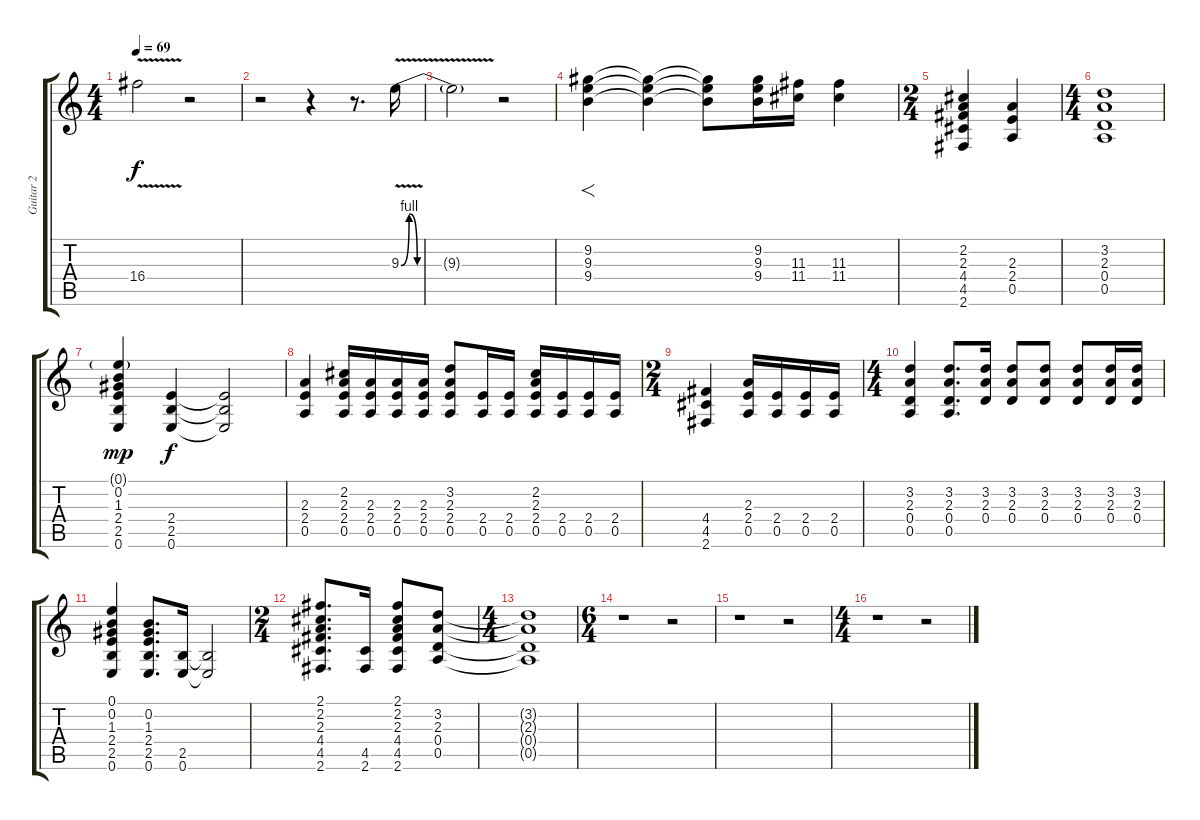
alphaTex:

\track ("Guitar 2" "Guitar 2") {instrument distortionguitar}
\staff {score tabs}
\tuning (E4 B3 G3 D3 A2 E2) {hide}
\ts (4 4)
\tempo 69
\clef g2
\ks c
16.4{v}.2{dy f} r.2 |
r.2 r.4 r.8{d} 9.3{be (custom 0 0 5 4 10 0 15 0 30 0 45 0 60 0) v}.16 |
9.3{t}.2 r.2 |
(9.2 9.3 9.4).4{f} (9.2{t} 9.3{t} 9.4{t}).4 (9.2{t} 9.3{t} 9.4{t}).8 (9.2 9.3 9.4).16 (11.3 11.4).16 (11.3 11.4).4 |
\ts (2 4)
(2.2 2.3 4.4 4.5 2.6).4 (2.3 2.4 0.5).4 |
\ts (4 4)
(3.2 2.3 0.4 0.5).1 |
(0.1{g} 0.2 1.3 2.4 2.5 0.6).4{dy mp} (2.4 2.5 0.6).4{dy f} (2.4{t} 2.5{t} 0.6{t}).2 |
(2.3 2.4 0.5).4 (2.2 2.3 2.4 0.5).16 (2.3 2.4 0.5).16 (2.3 2.4 0.5).16 (2.3 2.4 0.5).16 (3.2 2.3 2.4 0.5).8 (2.4 0.5).16 (2.4 0.5).16 (2.2 2.3 2.4 0.5).16 (2.4 0.5).16 (2.4 0.5).16 (2.4 0.5).16 |
\ts (2 4)
(4.4 4.5 2.6).4 (2.3 2.4 0.5).16 (2.4 0.5).16 (2.4 0.5).16 (2.4 0.5).16 |
\ts (4 4)
(3.2 2.3 0.4 0.5).4 (3.2 2.3 0.4 0.5).8{d} (3.2 2.3 0.4).16 (3.2 2.3 0.4).8 (3.2 2.3 0.4).8 (3.2 2.3 0.4).8 (3.2 2.3 0.4).16 (3.2 2.3 0.4).16 |
(0.1 0.2 1.3 2.4 2.5 0.6).4 (0.2 1.3 2.4 2.5 0.6).8{d} (2.5 0.6).16 (2.5{t} 0.6{t}).2 |
\ts (2 4)
(2.1 2.2 2.3 4.4 4.5 2.6).8{d} (4.5 2.6).16 (2.1 2.2 2.3 4.4 4.5 2.6).8 (3.2 2.3 0.4 0.5).8 |
\ts (4 4)
(3.2{t} 2.3{t} 0.4{t} 0.5{t}).1 |
\ts (6 4)
r.1 r.2 |
r.1 r.2 |
\ts (4 4)
r.1 r.2
